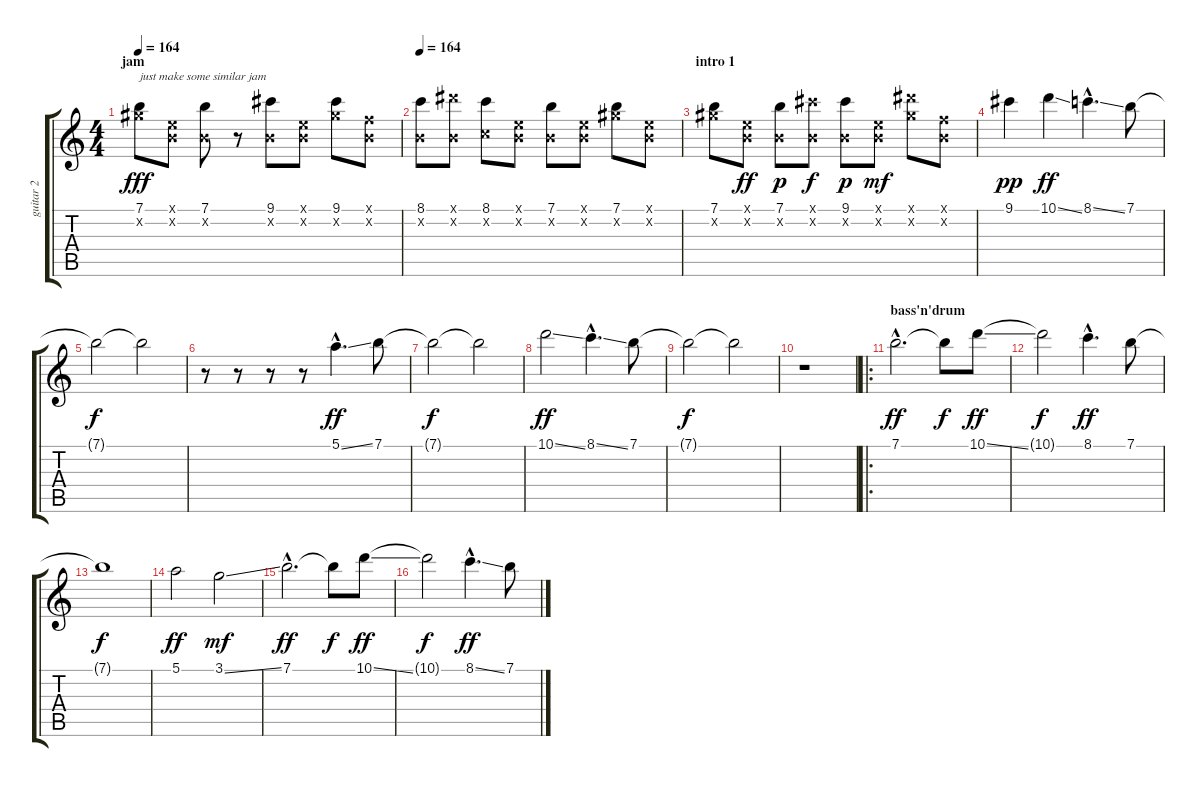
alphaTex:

\track ("guitar 2" "guitar 2") {instrument overdrivenguitar}
\staff {score tabs}
\tuning (E4 B3 G3 D3 A2 E2) {hide}
\ts (4 4)
\section ("" "jam")
\tempo 164
\tempo 172
\tempo 164
\clef g2
\ks c
(7.1 9.2{x}).8{txt "just make some similar jam" dy fff instrument overdrivenguitar} (0.1{x} 0.2{x}).8 (7.1 0.2{x}).8 r.8 (9.1 0.2{x}).8 (0.1{x} 0.2{x}).8 (9.1 9.2{x}).8 (1.1{x} 0.2{x}).8 |
\tempo 164
(8.1 0.2{x}).8 (11.1{x} 0.2{x}).8 (8.1 1.2{x}).8 (0.1{x} 0.2{x}).8 (7.1 0.2{x}).8 (0.1{x} 0.2{x}).8 (7.1 9.2{x}).8 (0.1{x} 0.2{x}).8 |
\section ("" "intro 1")
(7.1 9.2{x}).8 (0.1{x} 0.2{x}).8{dy ff} (7.1 0.2{x}).8{dy p} (9.1{x} 0.2{x}).8{dy f} (9.1 0.2{x}).8{dy p} (0.1{x} 0.2{x}).8{dy mf} (11.1{x} 9.2{x}).8 (1.1{x} 0.2{x}).8 |
9.1.4{dy pp} 10.1{ss}.4{dy ff} 8.1{ss hac}.4{d} 7.1.8 |
7.1{t}.2{dy f} 7.1{t}.2 |
r.8 r.8 r.8 r.8 5.1{ss hac}.4{d dy ff} 7.1.8 |
7.1{t}.2{dy f} 7.1{t}.2 |
10.1{ss}.2{dy ff} 8.1{ss hac}.4{d} 7.1.8 |
7.1{t}.2{dy f} 7.1{t}.2 |
r.1 |
\ro
\section ("" "bass'n'drum")
7.1{hac}.2{d dy ff} 7.1{t}.8{dy f} 10.1{ss}.8{dy ff} |
10.1{t}.2{dy f} 8.1{hac}.4{d dy ff} 7.1.8 |
7.1{t}.1{dy f} |
5.1.2{dy ff} 3.1{ss}.2{dy mf} |
7.1{hac}.2{d dy ff} 7.1{t}.8{dy f} 10.1{ss}.8{dy ff} |
10.1{t}.2{dy f} 8.1{ss hac}.4{d dy ff} 7.1.8
